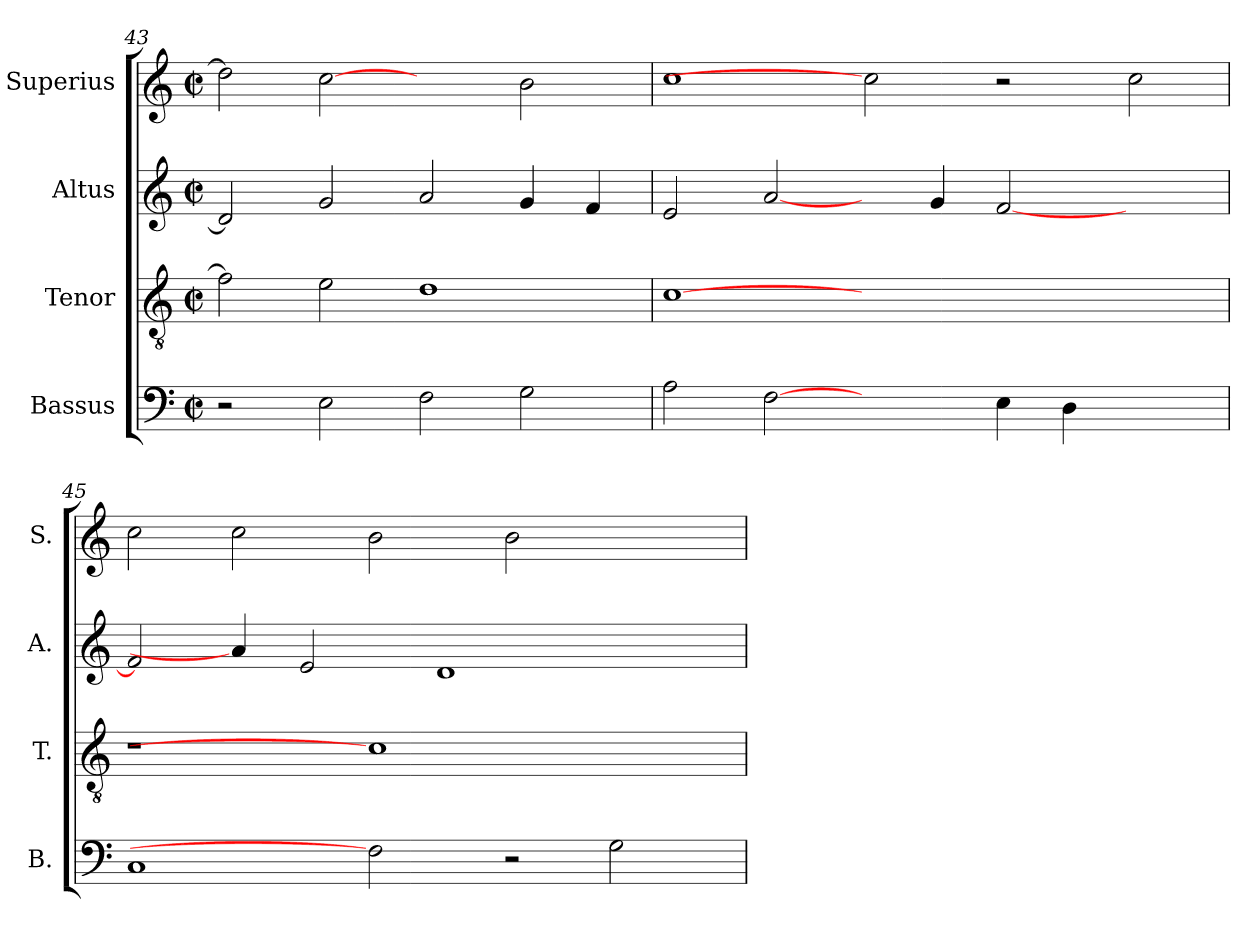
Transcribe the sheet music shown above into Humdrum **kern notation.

**kern	**kern	**kern	**kern
*part4	*part3	*part2	*part1
*staff4	*staff3	*staff2	*staff1
*I"Bassus	*I"Tenor	*I"Altus	*I"Superius
*I'B.	*I'T.	*I'A.	*I'S.
*clefF4	*clefGv2	*clefG2	*clefG2
*	*ITrd7c12	*	*
*k[]	*k[]	*k[]	*k[]
*C:	*C:	*C:	*C:
*M2/2	*M2/2	*M2/2	*M2/2
*met(c|)	*met(c|)	*met(c|)	*met(c|)
=43	=43	=43	=43
2r	2Fi\]	2di/]	2ddi\]
2Ei\	2Ei\	2gi/	[2cci
2Fi\	1Di	2ai/	2ryy
2Gi\	.	4gi/	2bi\
.	.	4fi/	.
=44	=44	=44	=44
2Ai\	[1Ci	2ei/	1cci
[2Fi	.	[2ai/	.
2ryy	1.ryy	4ryy	2cci]
.	.	4gi/	.
4Ei\	.	[<2fi/	2r
4Di\	.	.	.
2ryy	.	2ryy	2cci\
=45	=45	=45	=45
!	!LO:N:vis=1	!	!
1Ci	1r	2fi/]	2cci\
.	.	4ai/]	2cci\
.	.	2ei/	.
2Fi]	1Ci]	.	2bi\
.	.	1di	.
2r	.	.	2bi\
2Gi\	2ryy	.	2ryy
.	.	4ryy	.
=	=	=	=
*-	*-	*-	*-
